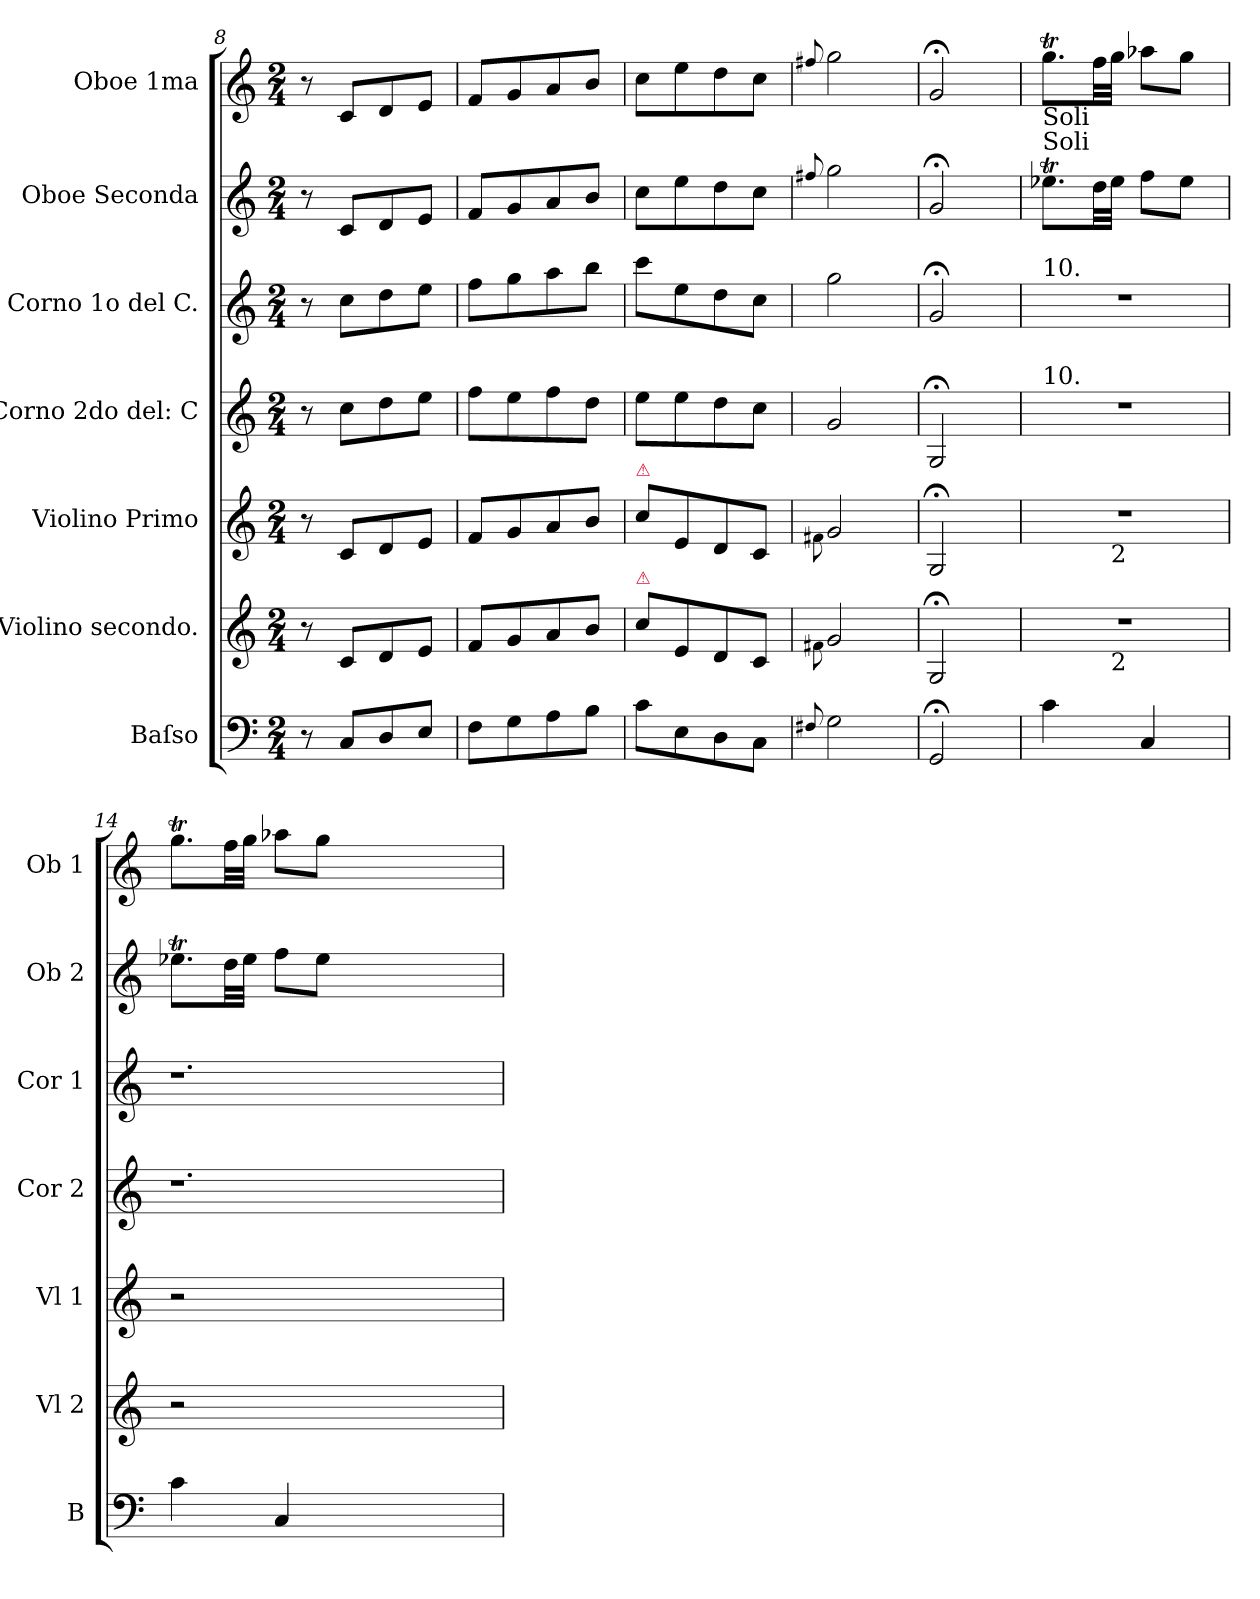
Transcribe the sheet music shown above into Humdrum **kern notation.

**kern	**dynam	**kern	**kern	**kern	**kern	**kern	**kern
*part7	*part7	*part6	*part5	*part4	*part3	*part2	*part1
*staff7	*staff7	*staff6	*staff5	*staff4	*staff3	*staff2	*staff1
*I"Baſso	*	*I"Violino secondo.	*I"Violino Primo	*I"Corno 2do del: C	*I"Corno 1o del C.	*I"Oboe Seconda	*I"Oboe 1ma
*I'B	*	*I'Vl 2	*I'Vl 1	*I'Cor 2	*I'Cor 1	*I'Ob 2	*I'Ob 1
*clefF4	*	*clefG2	*clefG2	*clefG2	*clefG2	*clefG2	*clefG2
*k[]	*	*k[]	*k[]	*k[]	*k[]	*k[]	*k[]
*M2/4	*	*M2/4	*M2/4	*M2/4	*M2/4	*M2/4	*M2/4
=8	=8	=8	=8	=8	=8	=8	=8
8r	.	8r	8r	8r	8r	8r	8r
8C/L	.	8c/L	8c/L	8cc\L	8cc\L	8c/L	8c/L
8D/	.	8d/	8d/	8dd\	8dd\	8d/	8d/
8E/J	.	8e/J	8e/J	8ee\J	8ee\J	8e/J	8e/J
=9	=9	=9	=9	=9	=9	=9	=9
8F\L	.	8f/L	8f/L	8ff\L	8ff\L	8f/L	8f/L
8G\	.	8g/	8g/	8ee\	8gg\	8g/	8g/
8A\	.	8a/	8a/	8ff\	8aa\	8a/	8a/
8B\J	.	8b/J	8b/J	8dd\J	8bb\J	8b/J	8b/J
=10	=10	=10	=10	=10	=10	=10	=10
!	!	!	!LO:TX:a:color=crimson:t=⚠	!	!	!	!
!	!	!LO:TX:a:color=crimson:t=⚠	!	!	!	!	!
8c\L	.	8cc\L	8cc\L	8ee\L	8ccc\L	8cc\L	8cc\L
8E\	.	8e/	8e/	8ee\	8ee\	8ee\	8ee\
8D\	.	8d/	8d/	8dd\	8dd\	8dd\	8dd\
8C\J	.	8c/J	8c/J	8cc\J	8cc\J	8cc\J	8cc\J
=11	=11	=11	=11	=11	=11	=11	=11
8qqF#X/	.	8qqf#X\	8qqf#X\	.	.	8qqff#X/	8qqff#X/
2G\	.	2g/	2g/	2g/	2gg\	2gg\	2gg\
=12	=12	=12	=12	=12	=12	=12	=12
2GG;</	.	2G;</	2G;</	2G;</	2g;</	2g;</	2g;</
=13	=13	=13	=13	=13	=13	=13	=13
!	!	!	!	!	!	!	!LO:TX:b:t=Soli
!	!	!	!	!	!	!LO:TX:a:t=Soli	!
!	!	!	!	!	!LO:TX:a:t=10.	!	!
!	!	!	!	!LO:TX:a:t=10.	!	!	!
!	!LO:DY:b	!	!	!	!	!	!
*	*	*^	*^	*	*	*	*
4c\	Po&colon;	2r	8..ryy	2r	8..ryy	2r	2r	8.ee-XT\L	8.ggT\L
.	.	.	.	.	.	.	.	32dd\LL	32ff\LL
!	!	!	!	!	!LO:TX:b:t=2	!	!	!	!
!	!	!	!LO:TX:b:t=2	!	!	!	!	!	!
.	.	.	4ryy	.	4ryy	.	.	32ee-\JJJ	32gg\JJJ
4C/	.	.	.	.	.	.	.	8ff\L	8aa-X\L
.	.	.	.	.	.	.	.	8ee-\J	8gg\J
.	.	.	32ryy	.	32ryy	.	.	.	.
*	*	*v	*v	*	*	*	*	*	*
*	*	*	*v	*v	*	*	*	*
=14	=14	=14	=14	=14	=14	=14	=14
4c\	.	2r	2r	1.r	1.r	8.ee-XT\L	8.ggT\L
.	.	.	.	.	.	32dd\LL	32ff\LL
.	.	.	.	.	.	32ee-\JJJ	32gg\JJJ
4C/	.	.	.	.	.	8ff\L	8aa-X\L
.	.	.	.	.	.	8ee-\J	8gg\J
1ryy	.	1ryy	1ryy	.	.	1ryy	1ryy
=	=	=	=	=	=	=	=
*-	*-	*-	*-	*-	*-	*-	*-
